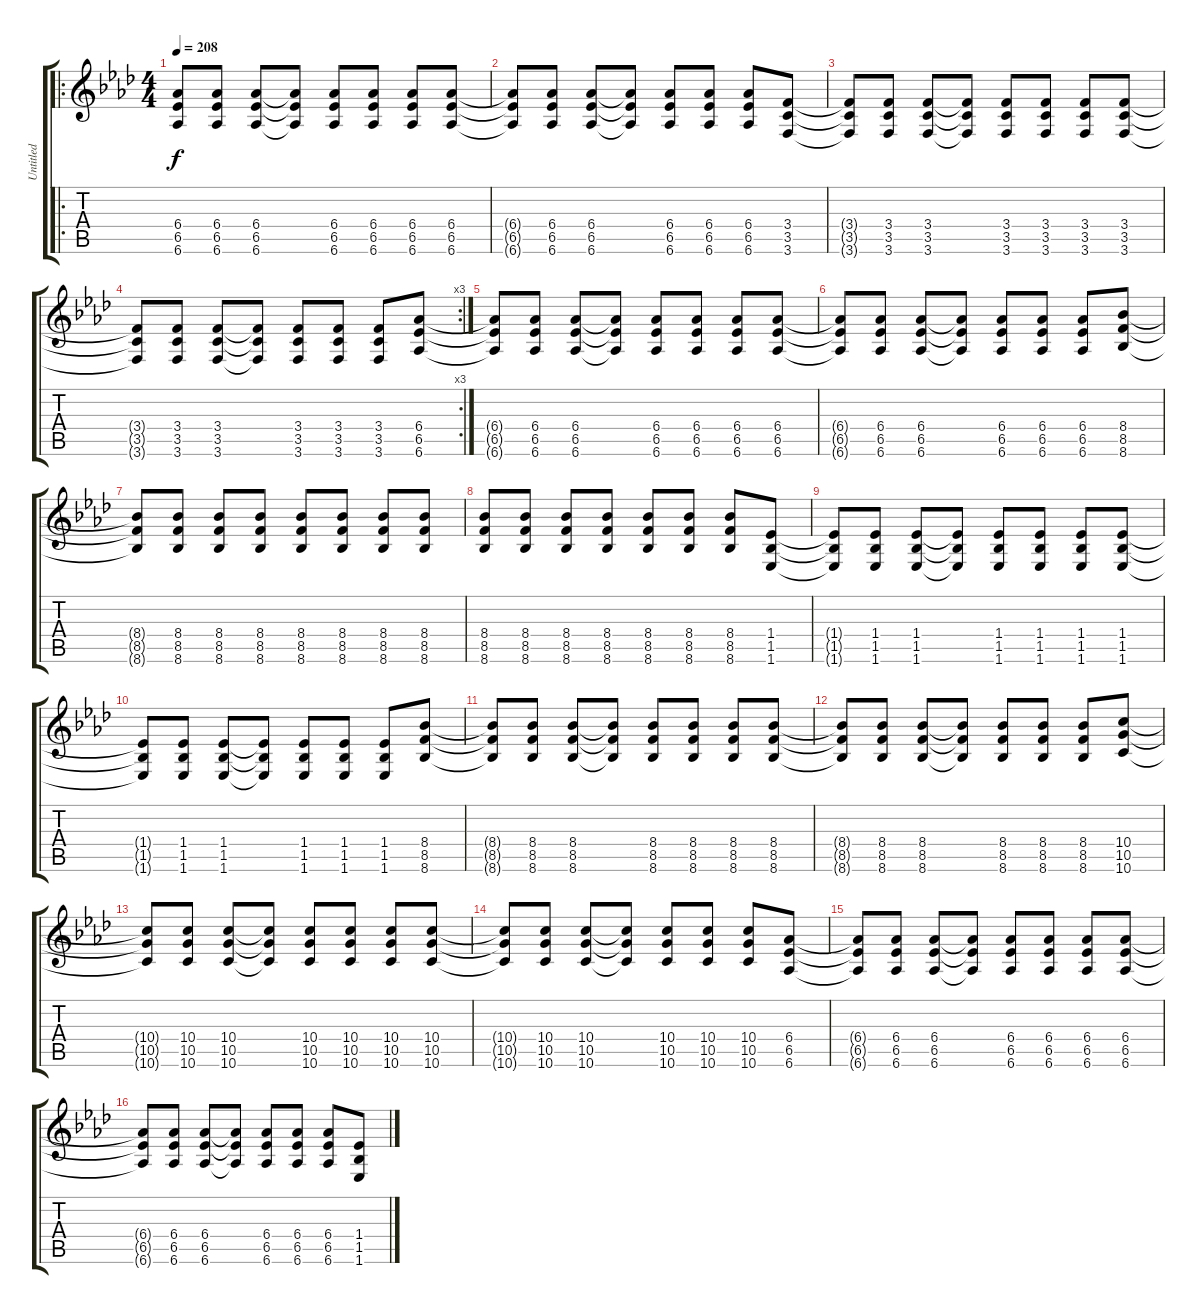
\track ("Untitled" "Untitled") {instrument distortionguitar}
\staff {score tabs}
\tuning (E4 B3 G3 D3 A2 D2) {hide}
\ro
\ts (4 4)
\tempo 208
\clef g2
\ks ab
(6.4{t} 6.5{t} 6.6{t}).8{dy f} (6.4 6.5 6.6).8 (6.4 6.5 6.6).8 (6.4{t} 6.5{t} 6.6{t}).8 (6.4 6.5 6.6).8 (6.4 6.5 6.6).8 (6.4 6.5 6.6).8 (6.4 6.5 6.6).8 |
(6.4{t} 6.5{t} 6.6{t}).8 (6.4 6.5 6.6).8 (6.4 6.5 6.6).8 (6.4{t} 6.5{t} 6.6{t}).8 (6.4 6.5 6.6).8 (6.4 6.5 6.6).8 (6.4 6.5 6.6).8 (3.4 3.5 3.6).8 |
(3.4{t} 3.5{t} 3.6{t}).8 (3.4 3.5 3.6).8 (3.4 3.5 3.6).8 (3.4{t} 3.5{t} 3.6{t}).8 (3.4 3.5 3.6).8 (3.4 3.5 3.6).8 (3.4 3.5 3.6).8 (3.4 3.5 3.6).8 |
\rc 3
(3.4{t} 3.5{t} 3.6{t}).8 (3.4 3.5 3.6).8 (3.4 3.5 3.6).8 (3.4{t} 3.5{t} 3.6{t}).8 (3.4 3.5 3.6).8 (3.4 3.5 3.6).8 (3.4 3.5 3.6).8 (6.4 6.5 6.6).8 |
(6.4{t} 6.5{t} 6.6{t}).8 (6.4 6.5 6.6).8 (6.4 6.5 6.6).8 (6.4{t} 6.5{t} 6.6{t}).8 (6.4 6.5 6.6).8 (6.4 6.5 6.6).8 (6.4 6.5 6.6).8 (6.4 6.5 6.6).8 |
(6.4{t} 6.5{t} 6.6{t}).8 (6.4 6.5 6.6).8 (6.4 6.5 6.6).8 (6.4{t} 6.5{t} 6.6{t}).8 (6.4 6.5 6.6).8 (6.4 6.5 6.6).8 (6.4 6.5 6.6).8 (8.4 8.5 8.6).8 |
(8.4{t} 8.5{t} 8.6{t}).8 (8.4 8.5 8.6).8 (8.4 8.5 8.6).8 (8.4 8.5 8.6).8 (8.4 8.5 8.6).8 (8.4 8.5 8.6).8 (8.4 8.5 8.6).8 (8.4 8.5 8.6).8 |
(8.4 8.5 8.6).8 (8.4 8.5 8.6).8 (8.4 8.5 8.6).8 (8.4 8.5 8.6).8 (8.4 8.5 8.6).8 (8.4 8.5 8.6).8 (8.4 8.5 8.6).8 (1.4 1.5 1.6).8 |
(1.4{t} 1.5{t} 1.6{t}).8 (1.4 1.5 1.6).8 (1.4 1.5 1.6).8 (1.4{t} 1.5{t} 1.6{t}).8 (1.4 1.5 1.6).8 (1.4 1.5 1.6).8 (1.4 1.5 1.6).8 (1.4 1.5 1.6).8 |
(1.4{t} 1.5{t} 1.6{t}).8 (1.4 1.5 1.6).8 (1.4 1.5 1.6).8 (1.4{t} 1.5{t} 1.6{t}).8 (1.4 1.5 1.6).8 (1.4 1.5 1.6).8 (1.4 1.5 1.6).8 (8.4 8.5 8.6).8 |
(8.4{t} 8.5{t} 8.6{t}).8 (8.4 8.5 8.6).8 (8.4 8.5 8.6).8 (8.4{t} 8.5{t} 8.6{t}).8 (8.4 8.5 8.6).8 (8.4 8.5 8.6).8 (8.4 8.5 8.6).8 (8.4 8.5 8.6).8 |
(8.4{t} 8.5{t} 8.6{t}).8 (8.4 8.5 8.6).8 (8.4 8.5 8.6).8 (8.4{t} 8.5{t} 8.6{t}).8 (8.4 8.5 8.6).8 (8.4 8.5 8.6).8 (8.4 8.5 8.6).8 (10.4 10.5 10.6).8 |
(10.4{t} 10.5{t} 10.6{t}).8 (10.4 10.5 10.6).8 (10.4 10.5 10.6).8 (10.4{t} 10.5{t} 10.6{t}).8 (10.4 10.5 10.6).8 (10.4 10.5 10.6).8 (10.4 10.5 10.6).8 (10.4 10.5 10.6).8 |
(10.4{t} 10.5{t} 10.6{t}).8 (10.4 10.5 10.6).8 (10.4 10.5 10.6).8 (10.4{t} 10.5{t} 10.6{t}).8 (10.4 10.5 10.6).8 (10.4 10.5 10.6).8 (10.4 10.5 10.6).8 (6.4 6.5 6.6).8 |
(6.4{t} 6.5{t} 6.6{t}).8 (6.4 6.5 6.6).8 (6.4 6.5 6.6).8 (6.4{t} 6.5{t} 6.6{t}).8 (6.4 6.5 6.6).8 (6.4 6.5 6.6).8 (6.4 6.5 6.6).8 (6.4 6.5 6.6).8 |
(6.4{t} 6.5{t} 6.6{t}).8 (6.4 6.5 6.6).8 (6.4 6.5 6.6).8 (6.4{t} 6.5{t} 6.6{t}).8 (6.4 6.5 6.6).8 (6.4 6.5 6.6).8 (6.4 6.5 6.6).8 (1.4 1.5 1.6).8
